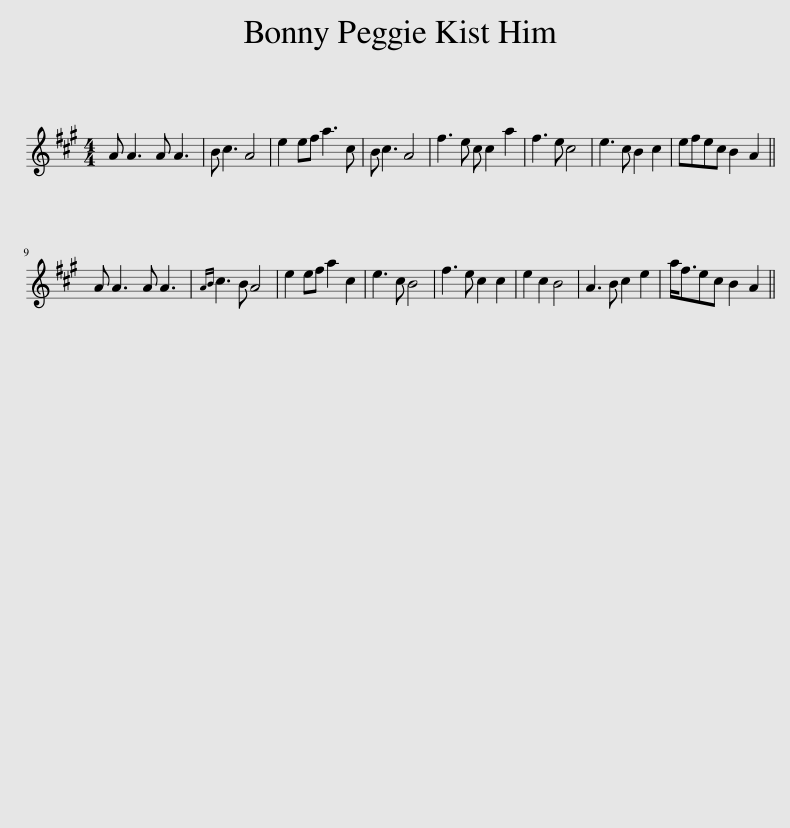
X:1
L:1/8
M:4/4
I:linebreak $
K:A
V:1 treble
V:1
 A A3 A A3 | B c3 A4 | e2 ef a3 c | B c3 A4 | f3 e c c2 a2 | %5
 f3 e c4 | e3 c B2 c2 | efec B2 A2 ||$ A A3 A A3 |{AB} c3 B A4 | %10
 e2 ef a2 c2 | e3 c B4 | f3 e c2 c2 | e2 c2 B4 | A3 B c2 e2 | %15
 a<fec B2 A2 || %16
